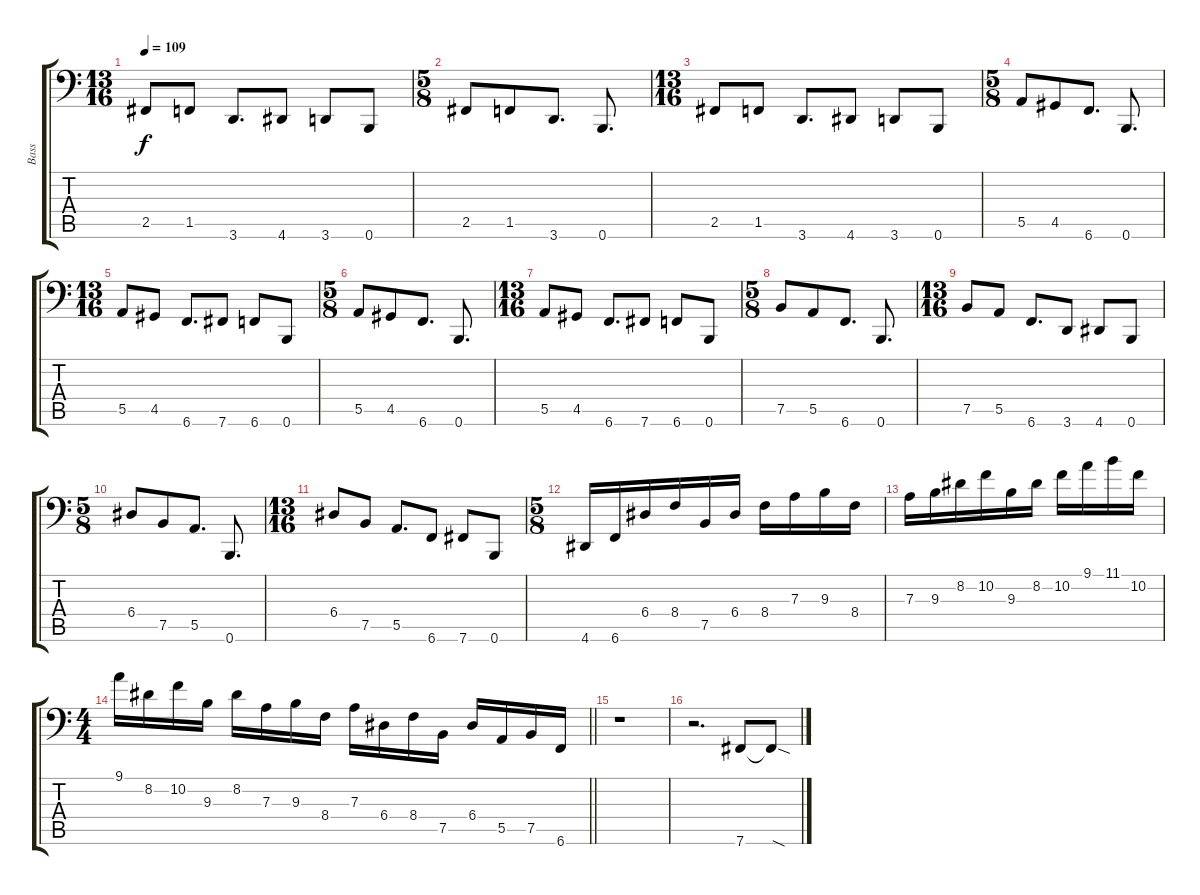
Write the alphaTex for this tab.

\track ("Bass" "Bass") {instrument electricbassfinger}
\staff {score tabs}
\tuning (C3 G2 D2 A1 E1 B0) {hide}
\ts (13 16)
\tempo 109
\clef f4
\ks c
2.5.8{dy f} 1.5.8 3.6.8{d} 4.6.8 3.6.8 0.6.8 |
\ts (5 8)
2.5.8 1.5.8 3.6.8{d} 0.6.8{d} |
\ts (13 16)
2.5.8 1.5.8 3.6.8{d} 4.6.8 3.6.8 0.6.8 |
\ts (5 8)
5.5.8 4.5.8 6.6.8{d} 0.6.8{d} |
\ts (13 16)
5.5.8 4.5.8 6.6.8{d} 7.6.8 6.6.8 0.6.8 |
\ts (5 8)
5.5.8 4.5.8 6.6.8{d} 0.6.8{d} |
\ts (13 16)
5.5.8 4.5.8 6.6.8{d} 7.6.8 6.6.8 0.6.8 |
\ts (5 8)
7.5.8 5.5.8 6.6.8{d} 0.6.8{d} |
\ts (13 16)
7.5.8 5.5.8 6.6.8{d} 3.6.8 4.6.8 0.6.8 |
\ts (5 8)
6.4.8 7.5.8 5.5.8{d} 0.6.8{d} |
\ts (13 16)
6.4.8 7.5.8 5.5.8{d} 6.6.8 7.6.8 0.6.8 |
\ts (5 8)
4.6.16 6.6.16 6.4.16 8.4.16 7.5.16 6.4.16 8.4.16 7.3.16 9.3.16 8.4.16 |
7.3.16 9.3.16 8.2.16 10.2.16 9.3.16 8.2.16 10.2.16 9.1.16 11.1.16 10.2.16 |
\ts (4 4)
\barLineRight lightlight
9.1.16 8.2.16 10.2.16 9.3.16 8.2.16 7.3.16 9.3.16 8.4.16 7.3.16 6.4.16 8.4.16 7.5.16 6.4.16 5.5.16 7.5.16 6.6.16 |
r.1 |
r.2{d} 7.6.8 7.6{sod t}.8
